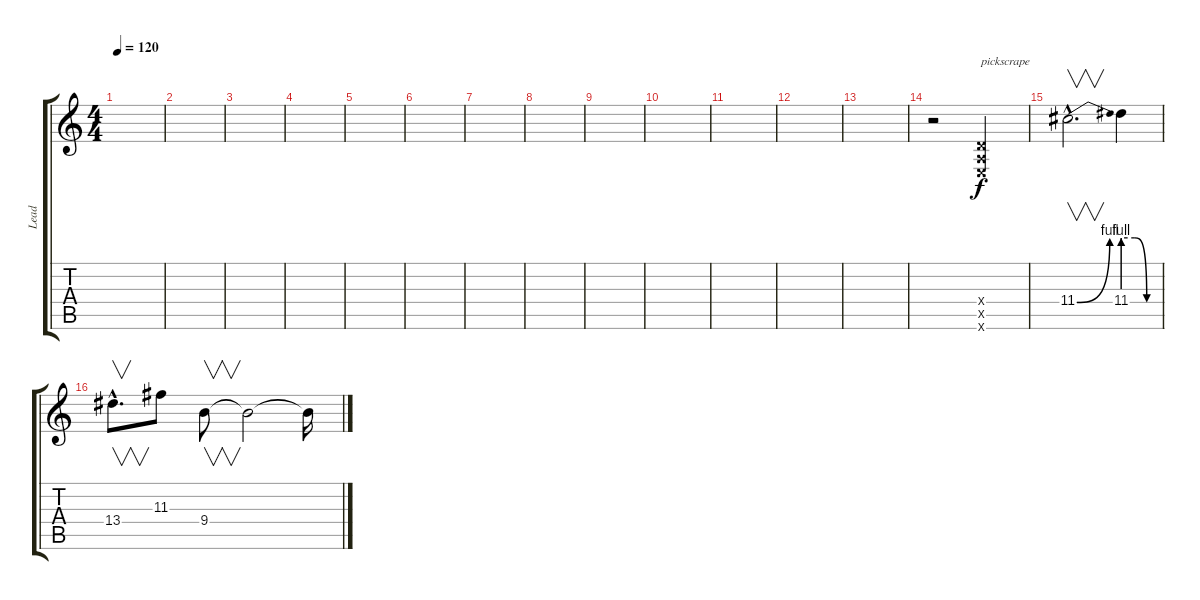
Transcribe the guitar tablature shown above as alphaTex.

\track ("Lead" "Lead") {instrument distortionguitar}
\staff {score tabs}
\tuning (E4 B3 G3 D3 A2 E2) {hide}
\ts (4 4)
\tempo 120
\clef g2
\ks c
|
|
|
|
|
|
|
|
|
|
|
|
|
r.2 (0.4{x} 0.5{x} 0.6{x}).2{txt "pickscrape"} |
11.4{be (bend 0 0 60 4) hac}.2{v d} 11.4{be (custom 0 4 20 4 40 0 60 0)}.4 |
13.4{hac}.8{v d} 11.3.8 9.4.8{v} 9.4{t}.2 9.4{t}.16
